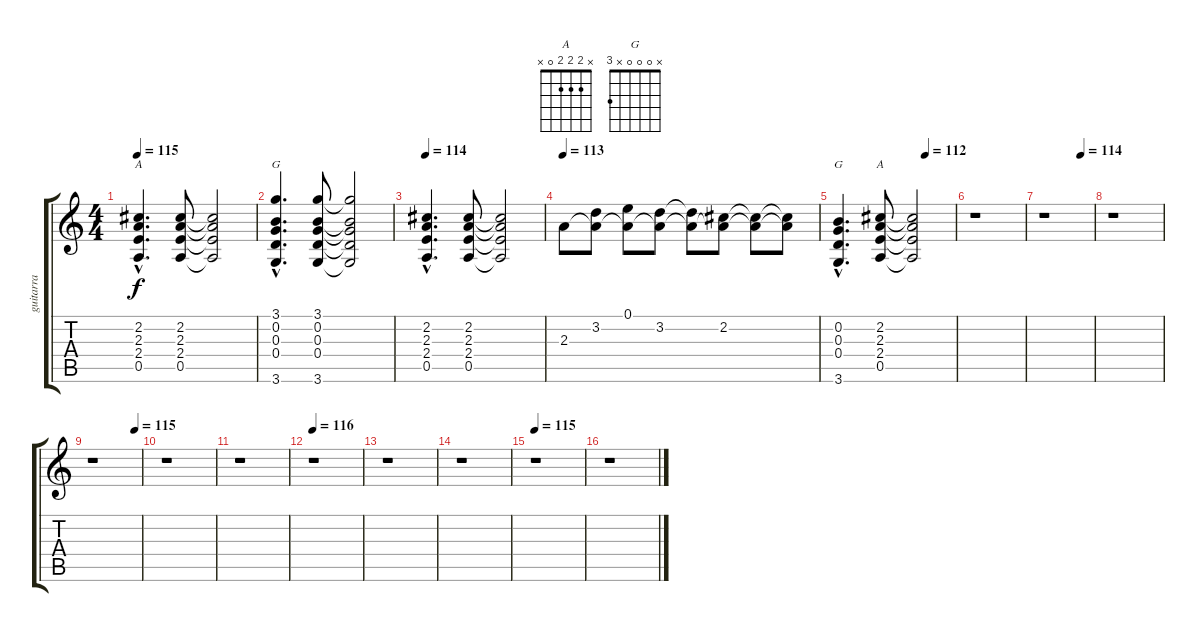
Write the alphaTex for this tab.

\track ("guitarra " "guitarra ") {instrument overdrivenguitar}
\staff {score tabs}
\tuning (E4 B3 G3 D3 A2 E2) {hide}
\chord ("A" 0 2 2 2 0 x)
\chord ("G" 3 0 0 0 x 3)
\chord ("G" x 0 0 0 x 3)
\chord ("A" x 2 2 2 0 x)
\ts (4 4)
\tempo 115
\clef g2
\ks c
(2.2{hac} 2.3{hac} 2.4{hac} 0.5{hac}).4{d ch "A" dy f} (2.2 2.3 2.4 0.5).8 (2.2{t} 2.3{t} 2.4{t} 0.5{t}).2 |
(3.1{hac} 0.2{hac} 0.3{hac} 0.4{hac} 3.6{hac}).4{d ch "G"} (3.1 0.2 0.3 0.4 3.6).8 (3.1{t} 0.2{t} 0.3{t} 0.4{t} 3.6{t}).2 |
\tempo 114
(2.2{hac} 2.3{hac} 2.4{hac} 0.5{hac}).4{d} (2.2 2.3 2.4 0.5).8 (2.2{t} 2.3{t} 2.4{t} 0.5{t}).2 |
\tempo 113
2.3.8 (3.2 2.3{t}).8 (0.1 2.3{t}).8 (3.2 2.3{t}).8 (3.2{t} 2.3{t}).8 (2.2 2.3{t}).8 (2.2{t} 2.3{t}).8 (2.2{t} 2.3{t}).8 |
\tempo (112 0.75)
(0.2{hac} 0.3{hac} 0.4{hac} 3.6{hac}).4{d ch "G"} (2.2 2.3 2.4 0.5).8{ch "A"} (2.2{t} 2.3{t} 2.4{t} 0.5{t}).2 |
r.1 |
\tempo (114 0.75)
r.1 |
r.1 |
\tempo (115 0.875)
r.1 |
r.1 |
r.1 |
\tempo 116
r.1 |
r.1 |
r.1 |
\tempo 115
r.1 |
r.1
